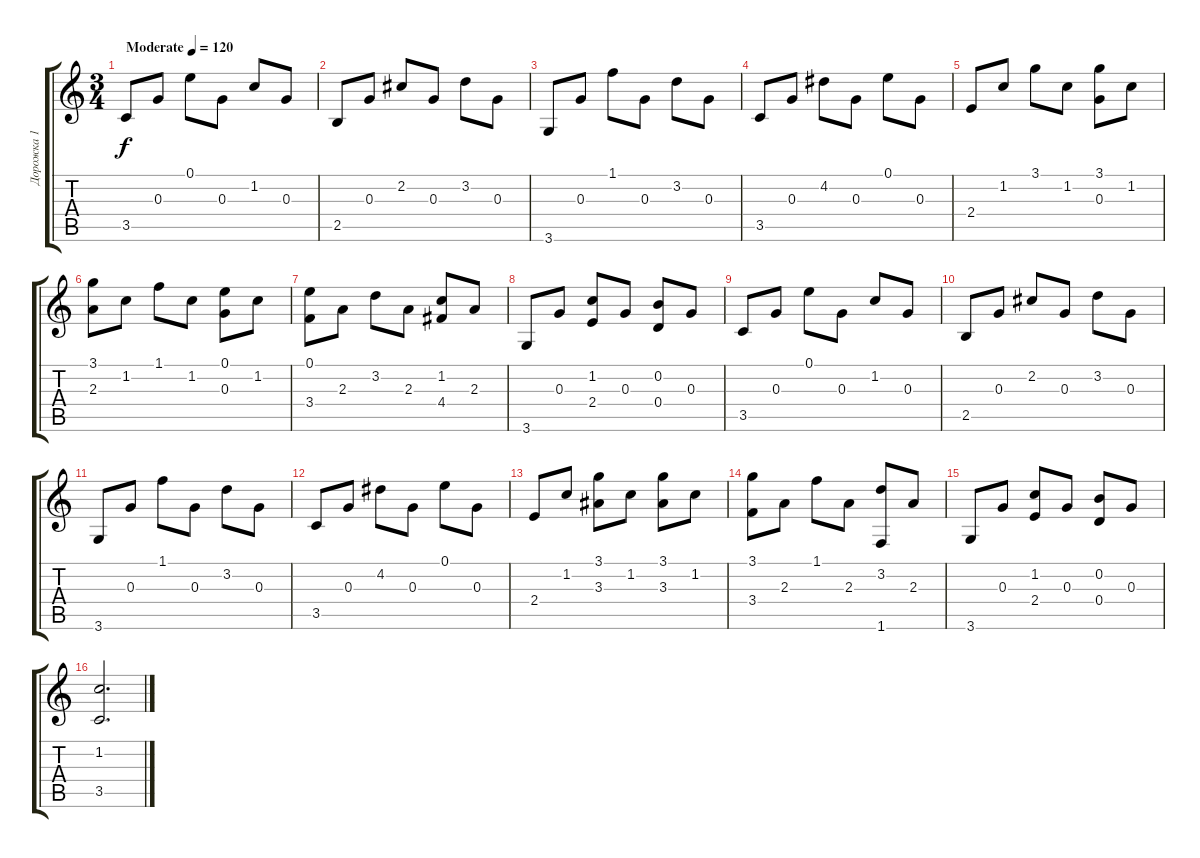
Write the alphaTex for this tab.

\track ("Дорожка 1" "Дорожка 1") {instrument acousticguitarnylon}
\staff {score tabs}
\tuning (E4 B3 G3 D3 A2 E2) {hide}
\ts (3 4)
\tempo (120 "Moderate")
\clef g2
\ks c
3.5.8{dy f instrument acousticguitarnylon} 0.3.8 0.1.8 0.3.8 1.2.8 0.3.8 |
2.5.8 0.3.8 2.2.8 0.3.8 3.2.8 0.3.8 |
3.6.8 0.3.8 1.1.8 0.3.8 3.2.8 0.3.8 |
3.5.8 0.3.8 4.2.8 0.3.8 0.1.8 0.3.8 |
2.4.8 1.2.8 3.1.8 1.2.8 (3.1 0.3).8 1.2.8 |
(3.1 2.3).8 1.2.8 1.1.8 1.2.8 (0.1 0.3).8 1.2.8 |
(0.1 3.4).8 2.3.8 3.2.8 2.3.8 (1.2 4.4).8 2.3.8 |
3.6.8 0.3.8 (1.2 2.4).8 0.3.8 (0.2 0.4).8 0.3.8 |
3.5.8 0.3.8 0.1.8 0.3.8 1.2.8 0.3.8 |
2.5.8 0.3.8 2.2.8 0.3.8 3.2.8 0.3.8 |
3.6.8 0.3.8 1.1.8 0.3.8 3.2.8 0.3.8 |
3.5.8 0.3.8 4.2.8 0.3.8 0.1.8 0.3.8 |
2.4.8 1.2.8 (3.1 3.3).8 1.2.8 (3.1 3.3).8 1.2.8 |
(3.1 3.4).8 2.3.8 1.1.8 2.3.8 (3.2 1.6).8 2.3.8 |
3.6.8 0.3.8 (1.2 2.4).8 0.3.8 (0.2 0.4).8 0.3.8 |
(1.2 3.5).2{d}
